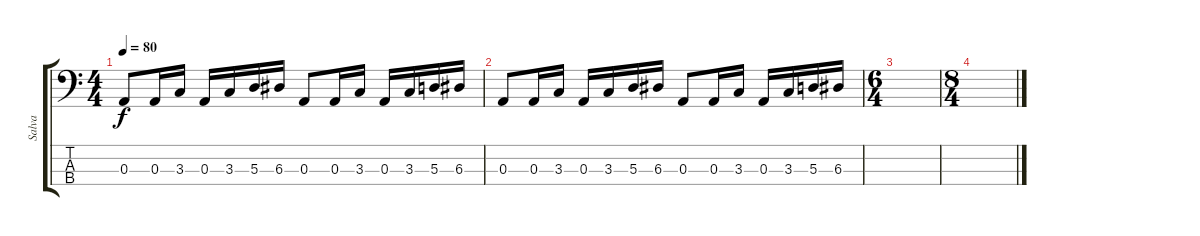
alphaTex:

\track ("Salva" "Salva") {instrument electricbassfinger}
\staff {score tabs}
\tuning (G2 D2 A1 E1) {hide}
\ts (4 4)
\tempo 80
\clef f4
\ks c
0.3.8{dy f} 0.3.16 3.3.16 0.3.16 3.3.16 5.3.16 6.3.16 0.3.8 0.3.16 3.3.16 0.3.16 3.3.16 5.3.16 6.3.16 |
0.3.8 0.3.16 3.3.16 0.3.16 3.3.16 5.3.16 6.3.16 0.3.8 0.3.16 3.3.16 0.3.16 3.3.16 5.3.16 6.3.16 |
\ts (6 4)
|
\ts (8 4)
